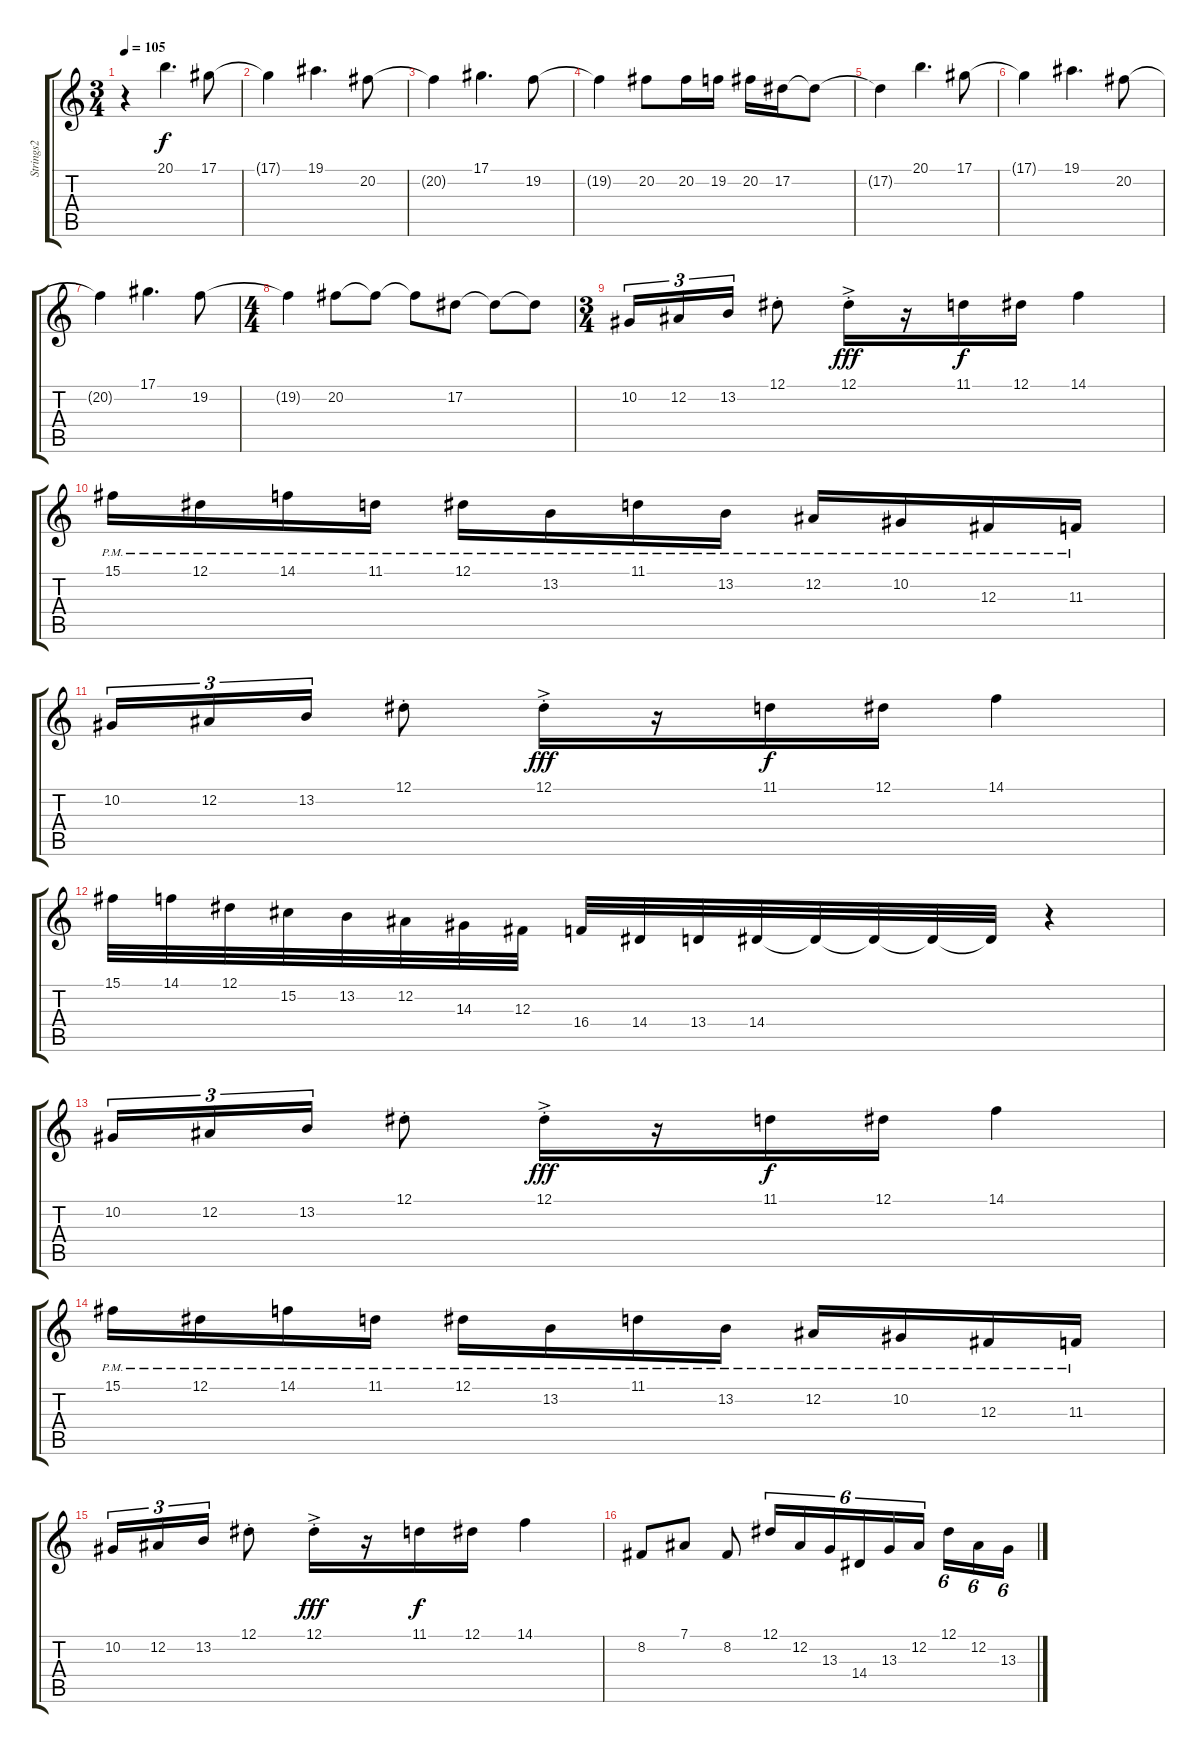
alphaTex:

\track ("Strings2" "Strings2") {instrument stringensemble1}
\staff {score tabs}
\tuning (Eb4 Bb3 Gb3 Db3 Ab2 Eb2) {hide}
\ts (3 4)
\tempo 105
\clef g2
\ks c
r.4{dy f} 20.1.4{d} 17.1.8 |
17.1{t}.4 19.1.4{d} 20.2.8 |
20.2{t}.4 17.1.4{d} 19.2.8 |
19.2{t}.4 20.2.8 20.2.16 19.2.16 20.2.16 17.2.16 17.2{t}.8 |
17.2{t}.4 20.1.4{d} 17.1.8 |
17.1{t}.4 19.1.4{d} 20.2.8 |
20.2{t}.4 17.1.4{d} 19.2.8 |
\ts (4 4)
19.2{t}.4 20.2.8 20.2{t}.8 20.2{t}.8 17.2.8 17.2{t}.8 17.2{t}.8 |
\ts (3 4)
10.2.16{tu (3 2)} 12.2.16{tu (3 2)} 13.2.16{tu (3 2)} 12.1{st}.8 12.1{ac st}.16{dy fff} r.16 11.1.16{dy f} 12.1.16 14.1.4 |
15.1{pm}.16 12.1{pm}.16 14.1{pm}.16 11.1{pm}.16 12.1{pm}.16 13.2{pm}.16 11.1{pm}.16 13.2{pm}.16 12.2{pm}.16 10.2{pm}.16 12.3{pm}.16 11.3{pm}.16 |
10.2.16{tu (3 2)} 12.2.16{tu (3 2)} 13.2.16{tu (3 2)} 12.1{st}.8 12.1{ac st}.16{dy fff} r.16 11.1.16{dy f} 12.1.16 14.1.4 |
15.1.32 14.1.32 12.1.32 15.2.32 13.2.32 12.2.32 14.3.32 12.3.32 16.4.32 14.4.32 13.4.32 14.4.32 14.4{t}.32 14.4{t}.32 14.4{t}.32 14.4{t}.32 r.4 |
10.2.16{tu (3 2)} 12.2.16{tu (3 2)} 13.2.16{tu (3 2)} 12.1{st}.8 12.1{ac st}.16{dy fff} r.16 11.1.16{dy f} 12.1.16 14.1.4 |
15.1{pm}.16 12.1{pm}.16 14.1{pm}.16 11.1{pm}.16 12.1{pm}.16 13.2{pm}.16 11.1{pm}.16 13.2{pm}.16 12.2{pm}.16 10.2{pm}.16 12.3{pm}.16 11.3{pm}.16 |
10.2.16{tu (3 2)} 12.2.16{tu (3 2)} 13.2.16{tu (3 2)} 12.1{st}.8 12.1{ac st}.16{dy fff} r.16 11.1.16{dy f} 12.1.16 14.1.4 |
8.2.8 7.1.8 8.2.8 12.1.16{tu (6 4)} 12.2.16{tu (6 4)} 13.3.16{tu (6 4)} 14.4.16{tu (6 4)} 13.3.16{tu (6 4)} 12.2.16{tu (6 4)} 12.1.16{tu (6 4)} 12.2.16{tu (6 4)} 13.3.16{tu (6 4)}
